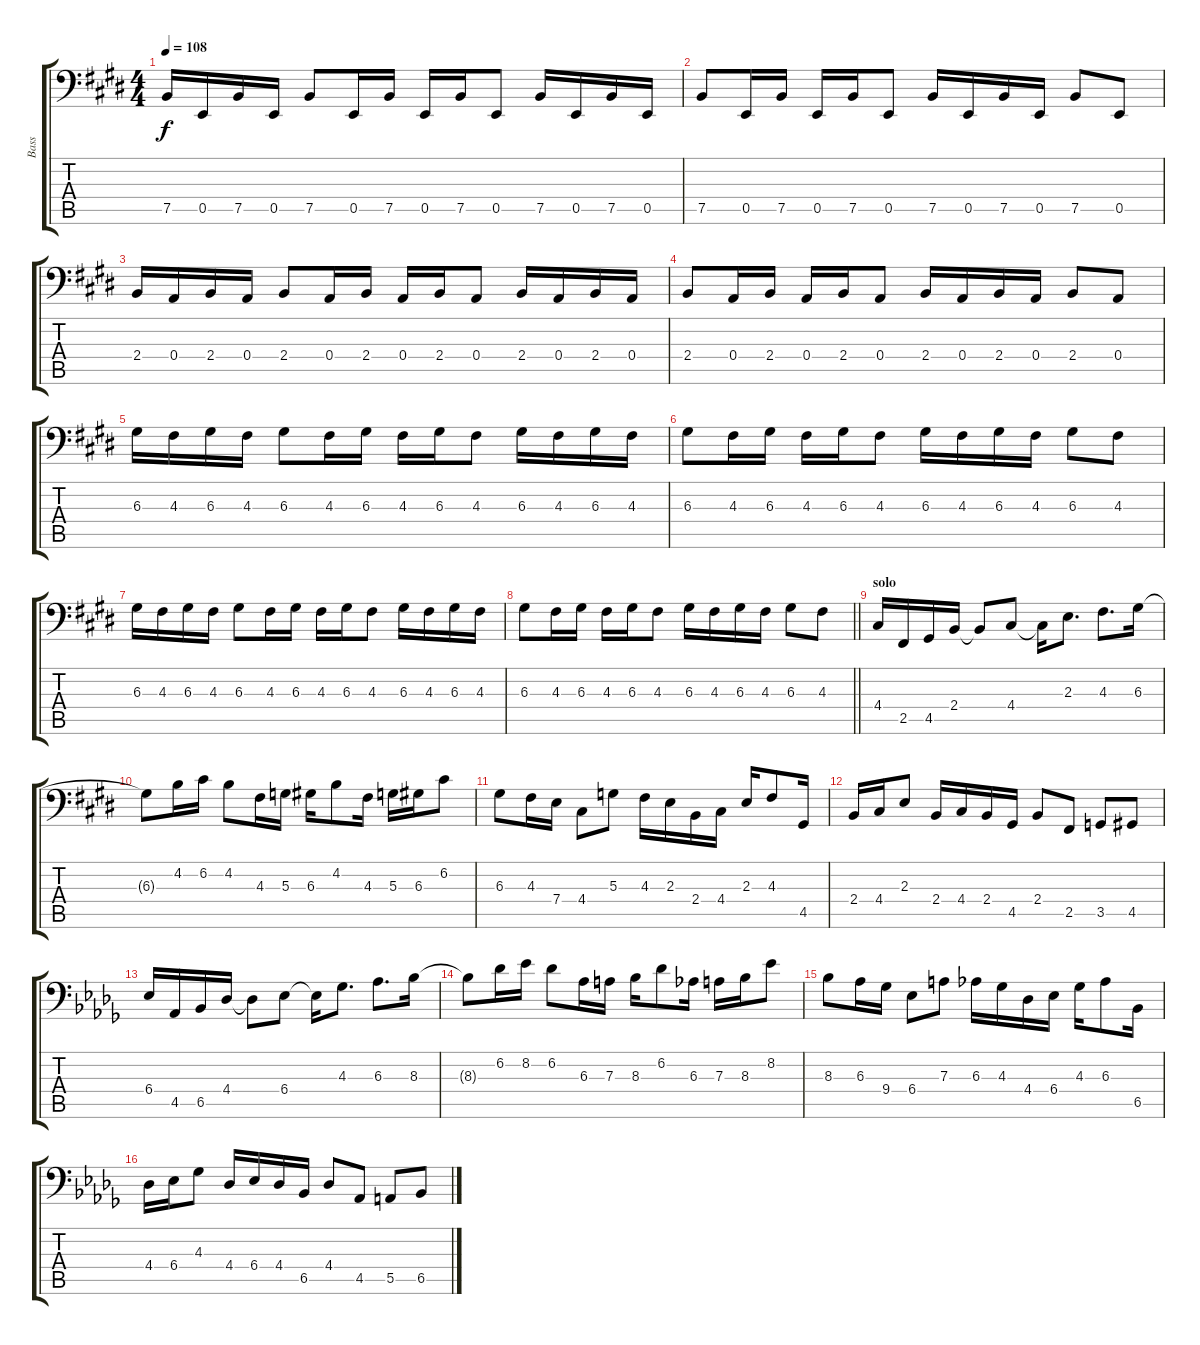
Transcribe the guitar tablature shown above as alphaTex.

\track ("Bass" "Bass") {instrument electricbassfinger}
\staff {score tabs}
\tuning (C3 G2 D2 A1 E1 B0) {hide}
\ts (4 4)
\tempo 108
\clef f4
\ks e
7.5.16{dy f} 0.5.16 7.5.16 0.5.16 7.5.8 0.5.16 7.5.16 0.5.16 7.5.16 0.5.8 7.5.16 0.5.16 7.5.16 0.5.16 |
7.5.8 0.5.16 7.5.16 0.5.16 7.5.16 0.5.8 7.5.16 0.5.16 7.5.16 0.5.16 7.5.8 0.5.8 |
2.4.16 0.4.16 2.4.16 0.4.16 2.4.8 0.4.16 2.4.16 0.4.16 2.4.16 0.4.8 2.4.16 0.4.16 2.4.16 0.4.16 |
2.4.8 0.4.16 2.4.16 0.4.16 2.4.16 0.4.8 2.4.16 0.4.16 2.4.16 0.4.16 2.4.8 0.4.8 |
6.3.16 4.3.16 6.3.16 4.3.16 6.3.8 4.3.16 6.3.16 4.3.16 6.3.16 4.3.8 6.3.16 4.3.16 6.3.16 4.3.16 |
6.3.8 4.3.16 6.3.16 4.3.16 6.3.16 4.3.8 6.3.16 4.3.16 6.3.16 4.3.16 6.3.8 4.3.8 |
6.3.16 4.3.16 6.3.16 4.3.16 6.3.8 4.3.16 6.3.16 4.3.16 6.3.16 4.3.8 6.3.16 4.3.16 6.3.16 4.3.16 |
\barLineRight lightlight
6.3.8 4.3.16 6.3.16 4.3.16 6.3.16 4.3.8 6.3.16 4.3.16 6.3.16 4.3.16 6.3.8 4.3.8 |
\section ("" "solo")
4.4.16 2.5.16 4.5.16 2.4.16 2.4{t}.8 4.4.8 4.4{t}.16 2.3.8{d} 4.3.8{d} 6.3.16 |
6.3{t}.8 4.2.16 6.2.16 4.2.8 4.3.16 5.3.16 6.3.16 4.2.8 4.3.16 5.3.16 6.3.16 6.2.8 |
6.3.8 4.3.16 7.4.16 4.4.8 5.3.8 4.3.16 2.3.16 2.4.16 4.4.16 2.3.16 4.3.8 4.5.16 |
2.4.16 4.4.16 2.3.8 2.4.16 4.4.16 2.4.16 4.5.16 2.4.8 2.5.8 3.5.8 4.5.8 |
\ks db
6.4.16 4.5.16 6.5.16 4.4.16 4.4{t}.8 6.4.8 6.4{t}.16 4.3.8{d} 6.3.8{d} 8.3.16 |
8.3{t}.8 6.2.16 8.2.16 6.2.8 6.3.16 7.3.16 8.3.16 6.2.8 6.3.16 7.3.16 8.3.16 8.2.8 |
8.3.8 6.3.16 9.4.16 6.4.8 7.3.8 6.3.16 4.3.16 4.4.16 6.4.16 4.3.16 6.3.8 6.5.16 |
4.4.16 6.4.16 4.3.8 4.4.16 6.4.16 4.4.16 6.5.16 4.4.8 4.5.8 5.5.8 6.5.8
